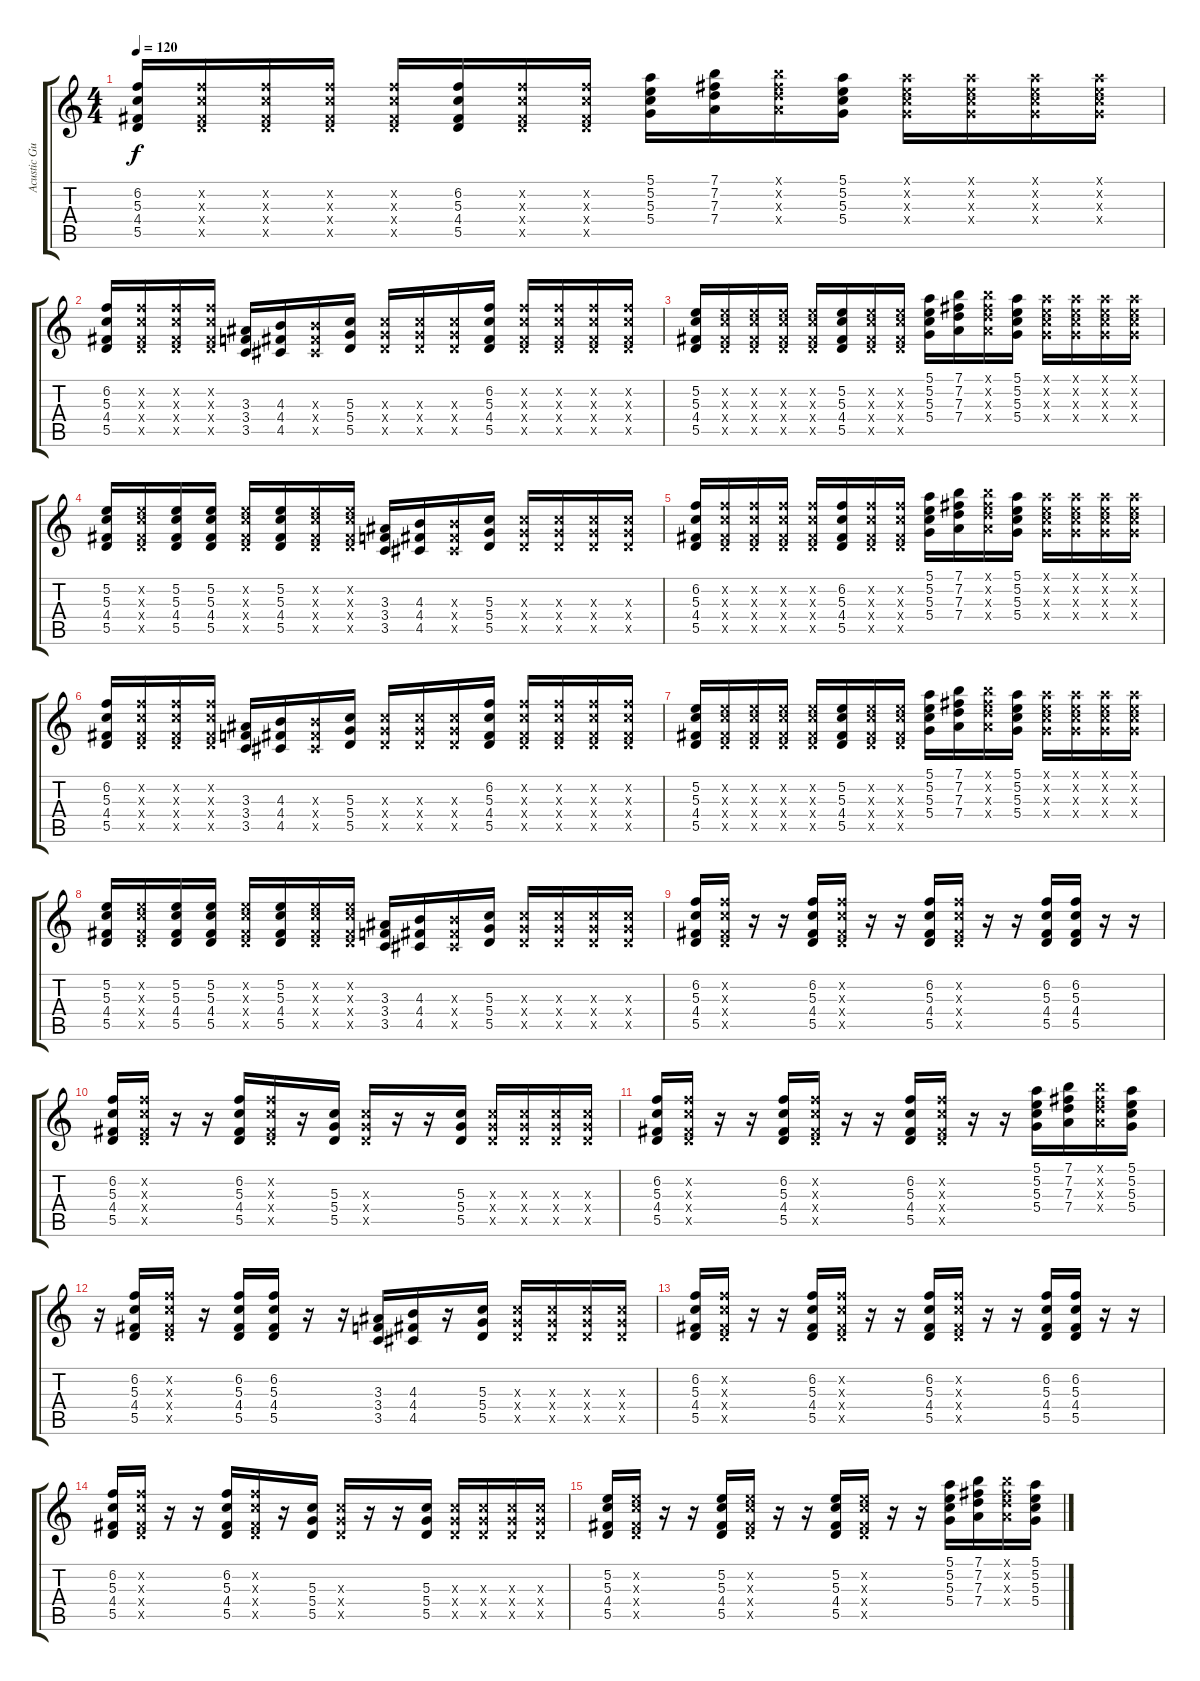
\track ("Acustic Guitar" "Acustic Gu") {instrument acousticguitarsteel}
\staff {score tabs}
\tuning (E4 B3 G3 D3 A2 E2) {hide}
\ts (4 4)
\tempo 120
\clef g2
\ks c
(6.2 5.3 4.4 5.5).16{dy f} (6.2{x} 5.3{x} 4.4{x} 5.5{x}).16 (6.2{x} 5.3{x} 4.4{x} 5.5{x}).16 (6.2{x} 5.3{x} 4.4{x} 5.5{x}).16 (6.2{x} 5.3{x} 4.4{x} 5.5{x}).16 (6.2 5.3 4.4 5.5).16 (6.2{x} 5.3{x} 4.4{x} 5.5{x}).16 (6.2{x} 5.3{x} 4.4{x} 5.5{x}).16 (5.1 5.2 5.3 5.4).16 (7.1 7.2 7.3 7.4).16 (7.1{x} 7.2{x} 7.3{x} 7.4{x}).16 (5.1 5.2 5.3 5.4).16 (5.1{x} 5.2{x} 5.3{x} 5.4{x}).16 (5.1{x} 5.2{x} 5.3{x} 5.4{x}).16 (5.1{x} 5.2{x} 5.3{x} 5.4{x}).16 (5.1{x} 5.2{x} 5.3{x} 5.4{x}).16 |
(6.2 5.3 4.4 5.5).16 (6.2{x} 5.3{x} 4.4{x} 5.5{x}).16 (6.2{x} 5.3{x} 4.4{x} 5.5{x}).16 (6.2{x} 5.3{x} 4.4{x} 5.5{x}).16 (3.3 3.4 3.5).16 (4.3 4.4 4.5).16 (4.3{x} 4.4{x} 4.5{x}).16 (5.3 5.4 5.5).16 (5.3{x} 5.4{x} 5.5{x}).16 (5.3{x} 5.4{x} 5.5{x}).16 (5.3{x} 5.4{x} 5.5{x}).16 (6.2 5.3 4.4 5.5).16 (6.2{x} 5.3{x} 4.4{x} 5.5{x}).16 (6.2{x} 5.3{x} 4.4{x} 5.5{x}).16 (6.2{x} 5.3{x} 4.4{x} 5.5{x}).16 (6.2{x} 5.3{x} 4.4{x} 5.5{x}).16 |
(5.2 5.3 4.4 5.5).16 (5.2{x} 5.3{x} 4.4{x} 5.5{x}).16 (5.2{x} 5.3{x} 4.4{x} 5.5{x}).16 (5.2{x} 5.3{x} 4.4{x} 5.5{x}).16 (5.2{x} 5.3{x} 4.4{x} 5.5{x}).16 (5.2 5.3 4.4 5.5).16 (5.2{x} 5.3{x} 4.4{x} 5.5{x}).16 (5.2{x} 5.3{x} 4.4{x} 5.5{x}).16 (5.1 5.2 5.3 5.4).16 (7.1 7.2 7.3 7.4).16 (7.1{x} 7.2{x} 7.3{x} 7.4{x}).16 (5.1 5.2 5.3 5.4).16 (5.1{x} 5.2{x} 5.3{x} 5.4{x}).16 (5.1{x} 5.2{x} 5.3{x} 5.4{x}).16 (5.1{x} 5.2{x} 5.3{x} 5.4{x}).16 (5.1{x} 5.2{x} 5.3{x} 5.4{x}).16 |
(5.2 5.3 4.4 5.5).16 (5.2{x} 5.3{x} 4.4{x} 5.5{x}).16 (5.2 5.3 4.4 5.5).16 (5.2 5.3 4.4 5.5).16 (5.2{x} 5.3{x} 4.4{x} 5.5{x}).16 (5.2 5.3 4.4 5.5).16 (5.2{x} 5.3{x} 4.4{x} 5.5{x}).16 (5.2{x} 5.3{x} 4.4{x} 5.5{x}).16 (3.3 3.4 3.5).16 (4.3 4.4 4.5).16 (4.3{x} 4.4{x} 4.5{x}).16 (5.3 5.4 5.5).16 (5.3{x} 5.4{x} 5.5{x}).16 (5.3{x} 5.4{x} 5.5{x}).16 (5.3{x} 5.4{x} 5.5{x}).16 (5.3{x} 5.4{x} 5.5{x}).16 |
(6.2 5.3 4.4 5.5).16 (6.2{x} 5.3{x} 4.4{x} 5.5{x}).16 (6.2{x} 5.3{x} 4.4{x} 5.5{x}).16 (6.2{x} 5.3{x} 4.4{x} 5.5{x}).16 (6.2{x} 5.3{x} 4.4{x} 5.5{x}).16 (6.2 5.3 4.4 5.5).16 (6.2{x} 5.3{x} 4.4{x} 5.5{x}).16 (6.2{x} 5.3{x} 4.4{x} 5.5{x}).16 (5.1 5.2 5.3 5.4).16 (7.1 7.2 7.3 7.4).16 (7.1{x} 7.2{x} 7.3{x} 7.4{x}).16 (5.1 5.2 5.3 5.4).16 (5.1{x} 5.2{x} 5.3{x} 5.4{x}).16 (5.1{x} 5.2{x} 5.3{x} 5.4{x}).16 (5.1{x} 5.2{x} 5.3{x} 5.4{x}).16 (5.1{x} 5.2{x} 5.3{x} 5.4{x}).16 |
(6.2 5.3 4.4 5.5).16 (6.2{x} 5.3{x} 4.4{x} 5.5{x}).16 (6.2{x} 5.3{x} 4.4{x} 5.5{x}).16 (6.2{x} 5.3{x} 4.4{x} 5.5{x}).16 (3.3 3.4 3.5).16 (4.3 4.4 4.5).16 (4.3{x} 4.4{x} 4.5{x}).16 (5.3 5.4 5.5).16 (5.3{x} 5.4{x} 5.5{x}).16 (5.3{x} 5.4{x} 5.5{x}).16 (5.3{x} 5.4{x} 5.5{x}).16 (6.2 5.3 4.4 5.5).16 (6.2{x} 5.3{x} 4.4{x} 5.5{x}).16 (6.2{x} 5.3{x} 4.4{x} 5.5{x}).16 (6.2{x} 5.3{x} 4.4{x} 5.5{x}).16 (6.2{x} 5.3{x} 4.4{x} 5.5{x}).16 |
(5.2 5.3 4.4 5.5).16 (5.2{x} 5.3{x} 4.4{x} 5.5{x}).16 (5.2{x} 5.3{x} 4.4{x} 5.5{x}).16 (5.2{x} 5.3{x} 4.4{x} 5.5{x}).16 (5.2{x} 5.3{x} 4.4{x} 5.5{x}).16 (5.2 5.3 4.4 5.5).16 (5.2{x} 5.3{x} 4.4{x} 5.5{x}).16 (5.2{x} 5.3{x} 4.4{x} 5.5{x}).16 (5.1 5.2 5.3 5.4).16 (7.1 7.2 7.3 7.4).16 (7.1{x} 7.2{x} 7.3{x} 7.4{x}).16 (5.1 5.2 5.3 5.4).16 (5.1{x} 5.2{x} 5.3{x} 5.4{x}).16 (5.1{x} 5.2{x} 5.3{x} 5.4{x}).16 (5.1{x} 5.2{x} 5.3{x} 5.4{x}).16 (5.1{x} 5.2{x} 5.3{x} 5.4{x}).16 |
(5.2 5.3 4.4 5.5).16 (5.2{x} 5.3{x} 4.4{x} 5.5{x}).16 (5.2 5.3 4.4 5.5).16 (5.2 5.3 4.4 5.5).16 (5.2{x} 5.3{x} 4.4{x} 5.5{x}).16 (5.2 5.3 4.4 5.5).16 (5.2{x} 5.3{x} 4.4{x} 5.5{x}).16 (5.2{x} 5.3{x} 4.4{x} 5.5{x}).16 (3.3 3.4 3.5).16 (4.3 4.4 4.5).16 (4.3{x} 4.4{x} 4.5{x}).16 (5.3 5.4 5.5).16 (5.3{x} 5.4{x} 5.5{x}).16 (5.3{x} 5.4{x} 5.5{x}).16 (5.3{x} 5.4{x} 5.5{x}).16 (5.3{x} 5.4{x} 5.5{x}).16 |
(6.2 5.3 4.4 5.5).16 (6.2{x} 5.3{x} 4.4{x} 5.5{x}).16 r.16 r.16 (6.2 5.3 4.4 5.5).16 (6.2{x} 5.3{x} 4.4{x} 5.5{x}).16 r.16 r.16 (6.2 5.3 4.4 5.5).16 (6.2{x} 5.3{x} 4.4{x} 5.5{x}).16 r.16 r.16 (6.2 5.3 4.4 5.5).16 (6.2 5.3 4.4 5.5).16 r.16 r.16 |
(6.2 5.3 4.4 5.5).16 (6.2{x} 5.3{x} 4.4{x} 5.5{x}).16 r.16 r.16 (6.2 5.3 4.4 5.5).16 (6.2{x} 5.3{x} 4.4{x} 5.5{x}).16 r.16 (5.3 5.4 5.5).16 (5.3{x} 5.4{x} 5.5{x}).16 r.16 r.16 (5.3 5.4 5.5).16 (5.3{x} 5.4{x} 5.5{x}).16 (5.3{x} 5.4{x} 5.5{x}).16 (5.3{x} 5.4{x} 5.5{x}).16 (5.3{x} 5.4{x} 5.5{x}).16 |
(6.2 5.3 4.4 5.5).16 (6.2{x} 5.3{x} 4.4{x} 5.5{x}).16 r.16 r.16 (6.2 5.3 4.4 5.5).16 (6.2{x} 5.3{x} 4.4{x} 5.5{x}).16 r.16 r.16 (6.2 5.3 4.4 5.5).16 (6.2{x} 5.3{x} 4.4{x} 5.5{x}).16 r.16 r.16 (5.1 5.2 5.3 5.4).16 (7.1 7.2 7.3 7.4).16 (7.1{x} 7.2{x} 7.3{x} 7.4{x}).16 (5.1 5.2 5.3 5.4).16 |
r.16 (6.2 5.3 4.4 5.5).16 (6.2{x} 5.3{x} 4.4{x} 5.5{x}).16 r.16 (6.2 5.3 4.4 5.5).16 (6.2 5.3 4.4 5.5).16 r.16 r.16 (3.3 3.4 3.5).16 (4.3 4.4 4.5).16 r.16 (5.3 5.4 5.5).16 (5.3{x} 5.4{x} 5.5{x}).16 (5.3{x} 5.4{x} 5.5{x}).16 (5.3{x} 5.4{x} 5.5{x}).16 (5.3{x} 5.4{x} 5.5{x}).16 |
(6.2 5.3 4.4 5.5).16 (6.2{x} 5.3{x} 4.4{x} 5.5{x}).16 r.16 r.16 (6.2 5.3 4.4 5.5).16 (6.2{x} 5.3{x} 4.4{x} 5.5{x}).16 r.16 r.16 (6.2 5.3 4.4 5.5).16 (6.2{x} 5.3{x} 4.4{x} 5.5{x}).16 r.16 r.16 (6.2 5.3 4.4 5.5).16 (6.2 5.3 4.4 5.5).16 r.16 r.16 |
(6.2 5.3 4.4 5.5).16 (6.2{x} 5.3{x} 4.4{x} 5.5{x}).16 r.16 r.16 (6.2 5.3 4.4 5.5).16 (6.2{x} 5.3{x} 4.4{x} 5.5{x}).16 r.16 (5.3 5.4 5.5).16 (5.3{x} 5.4{x} 5.5{x}).16 r.16 r.16 (5.3 5.4 5.5).16 (5.3{x} 5.4{x} 5.5{x}).16 (5.3{x} 5.4{x} 5.5{x}).16 (5.3{x} 5.4{x} 5.5{x}).16 (5.3{x} 5.4{x} 5.5{x}).16 |
(5.2 5.3 4.4 5.5).16 (5.2{x} 5.3{x} 4.4{x} 5.5{x}).16 r.16 r.16 (5.2 5.3 4.4 5.5).16 (5.2{x} 5.3{x} 4.4{x} 5.5{x}).16 r.16 r.16 (5.2 5.3 4.4 5.5).16 (5.2{x} 5.3{x} 4.4{x} 5.5{x}).16 r.16 r.16 (5.1 5.2 5.3 5.4).16 (7.1 7.2 7.3 7.4).16 (7.1{x} 7.2{x} 7.3{x} 7.4{x}).16 (5.1 5.2 5.3 5.4).16
